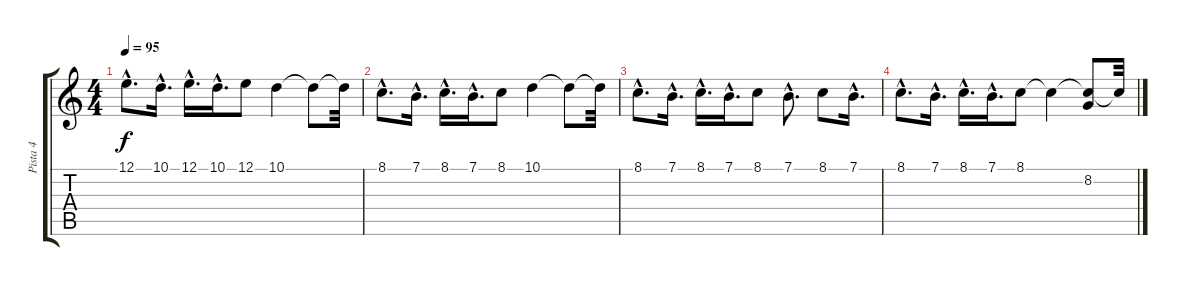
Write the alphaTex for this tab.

\track ("Pista 4" "Pista 4") {instrument accordion}
\staff {score tabs}
\tuning (E4 B3 G3 D3 A2 E2) {hide}
\ts (4 4)
\tempo 95
\clef g2
\ks c
12.1{hac}.8{d dy f} 10.1{hac}.16{d} 12.1{hac}.16{d} 10.1{hac}.16{d} 12.1.8 10.1.4 10.1{t}.8 10.1{t}.32 |
8.1{hac}.8{d} 7.1{hac}.16{d} 8.1{hac}.16{d} 7.1{hac}.16{d} 8.1.8 10.1.4 10.1{t}.8 10.1{t}.32 |
8.1{hac}.8{d} 7.1{hac}.16{d} 8.1{hac}.16{d} 7.1{hac}.16{d} 8.1.8 7.1{hac}.8{d} 8.1.8 7.1{hac}.16{d} |
8.1{hac}.8{d} 7.1{hac}.16{d} 8.1{hac}.16{d} 7.1{hac}.16{d} 8.1.8 8.1{t}.4 (8.1{t} 8.2).8 8.1{t}.32
